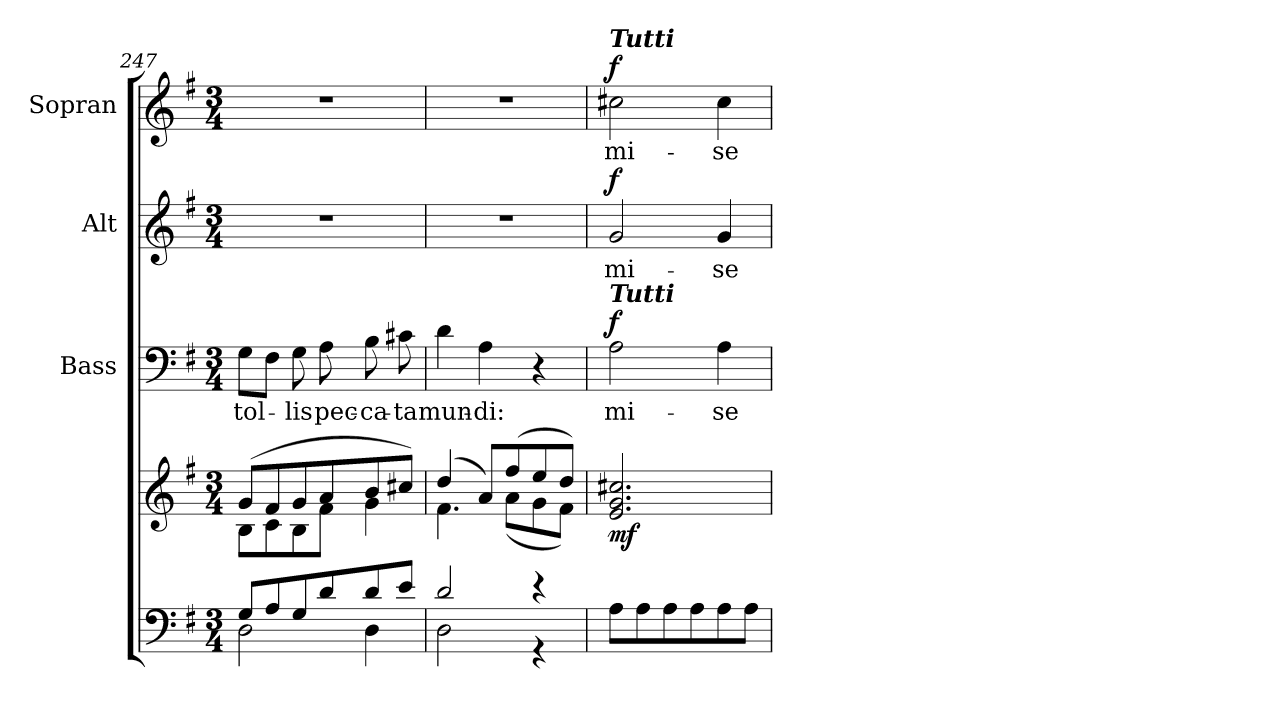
**kern	**kern	**dynam	**kern	**text	**dynam	**kern	**text	**dynam	**kern	**text	**dynam
*part4	*part4	*part4	*part3	*part3	*part3	*part2	*part2	*part2	*part1	*part1	*part1
*staff5	*staff4	*staff4/5	*staff3	*staff3	*staff3	*staff2	*staff2	*staff2	*staff1	*staff1	*staff1
*	*	*	*I"Bass	*	*	*I"Alt	*	*	*I"Sopran	*	*
*	*	*	*I'B.	*	*	*I'A.	*	*	*I'S.	*	*
*clefF4	*clefG2	*	*clefF4	*	*	*clefG2	*	*	*clefG2	*	*
*k[f#]	*k[f#]	*	*k[f#]	*	*	*k[f#]	*	*	*k[f#]	*	*
*G:	*G:	*	*G:	*	*	*G:	*	*	*G:	*	*
*M3/4	*M3/4	*	*M3/4	*	*	*M3/4	*	*	*M3/4	*	*
=247	=247	=247	=247	=247	=247	=247	=247	=247	=247	=247	=247
*^	*^	*	*	*	*	*	*	*	*	*	*
!	!	!	!	!	!	!LO:LY:b	!	!	!	!	!	!	!
8G/L	2D\	(>8g/L	8B\L	.	8G\L	tol-	.	2.r	.	.	2.r	.	.
8A/	.	8f#/	8c\	.	8F#\J	.	.	.	.	.	.	.	.
!	!	!	!	!	!	!LO:LY:b	!	!	!	!	!	!	!
8G/	.	8g/	8B\	.	8G\	-lis	.	.	.	.	.	.	.
!	!	!	!	!	!	!LO:LY:b	!	!	!	!	!	!	!
8d/	.	8a/	8f#\J	.	8A\	pec-	.	.	.	.	.	.	.
!	!	!	!	!	!	!LO:LY:b	!	!	!	!	!	!	!
8d/	4D\	8b/	4g\	.	8B\	-ca-	.	.	.	.	.	.	.
!	!	!	!	!	!	!LO:LY:b	!	!	!	!	!	!	!
8e/J	.	8cc#X/J)	.	.	8c#X\	-ta	.	.	.	.	.	.	.
=248	=248	=248	=248	=248	=248	=248	=248	=248	=248	=248	=248	=248	=248
!	!	!	!	!	!	!LO:LY:b	!	!	!	!	!	!	!
2d/	2D\	(4dd/	4.f#\	.	4d\	mun-	.	2.r	.	.	2.r	.	.
!	!	!	!	!	!	!LO:LY:b	!	!	!	!	!	!	!
.	.	8a/L)	.	.	4A\	-di:	.	.	.	.	.	.	.
.	.	(>8ff#/	(<8a\L	.	.	.	.	.	.	.	.	.	.
4r	4r	8ee/	8g\	.	4r	.	.	.	.	.	.	.	.
.	.	8dd/J)	8f#\J)	.	.	.	.	.	.	.	.	.	.
*v	*v	*	*	*	*	*	*	*	*	*	*	*	*
=249	=249	=249	=249	=249	=249	=249	=249	=249	=249	=249	=249	=249
!	!	!	!	!	!	!	!	!	!	!LO:TX:a:Bi:t=Tutti	!	!
!	!	!	!	!LO:TX:a:Bi:t=Tutti	!	!	!	!	!	!	!	!
!	!	!	!LO:DY:b	!	!LO:LY:b	!LO:DY:a	!	!LO:LY:b	!LO:DY:a	!	!LO:LY:b	!LO:DY:a
*	*v	*v	*	*	*	*	*	*	*	*	*	*
8A\L	2.e/ 2.g/ 2.cc#X/	mf	2A\	mi-	f	2g/	mi-	f	2cc#X\	mi-	f
8A\	.	.	.	.	.	.	.	.	.	.	.
8A\	.	.	.	.	.	.	.	.	.	.	.
8A\	.	.	.	.	.	.	.	.	.	.	.
!	!	!	!	!LO:LY:b	!	!	!LO:LY:b	!	!	!LO:LY:b	!
8A\	.	.	4A\	-se-	.	4g/	-se-	.	4cc#\	-se-	.
8A\J	.	.	.	.	.	.	.	.	.	.	.
=	=	=	=	=	=	=	=	=	=	=	=
*-	*-	*-	*-	*-	*-	*-	*-	*-	*-	*-	*-
